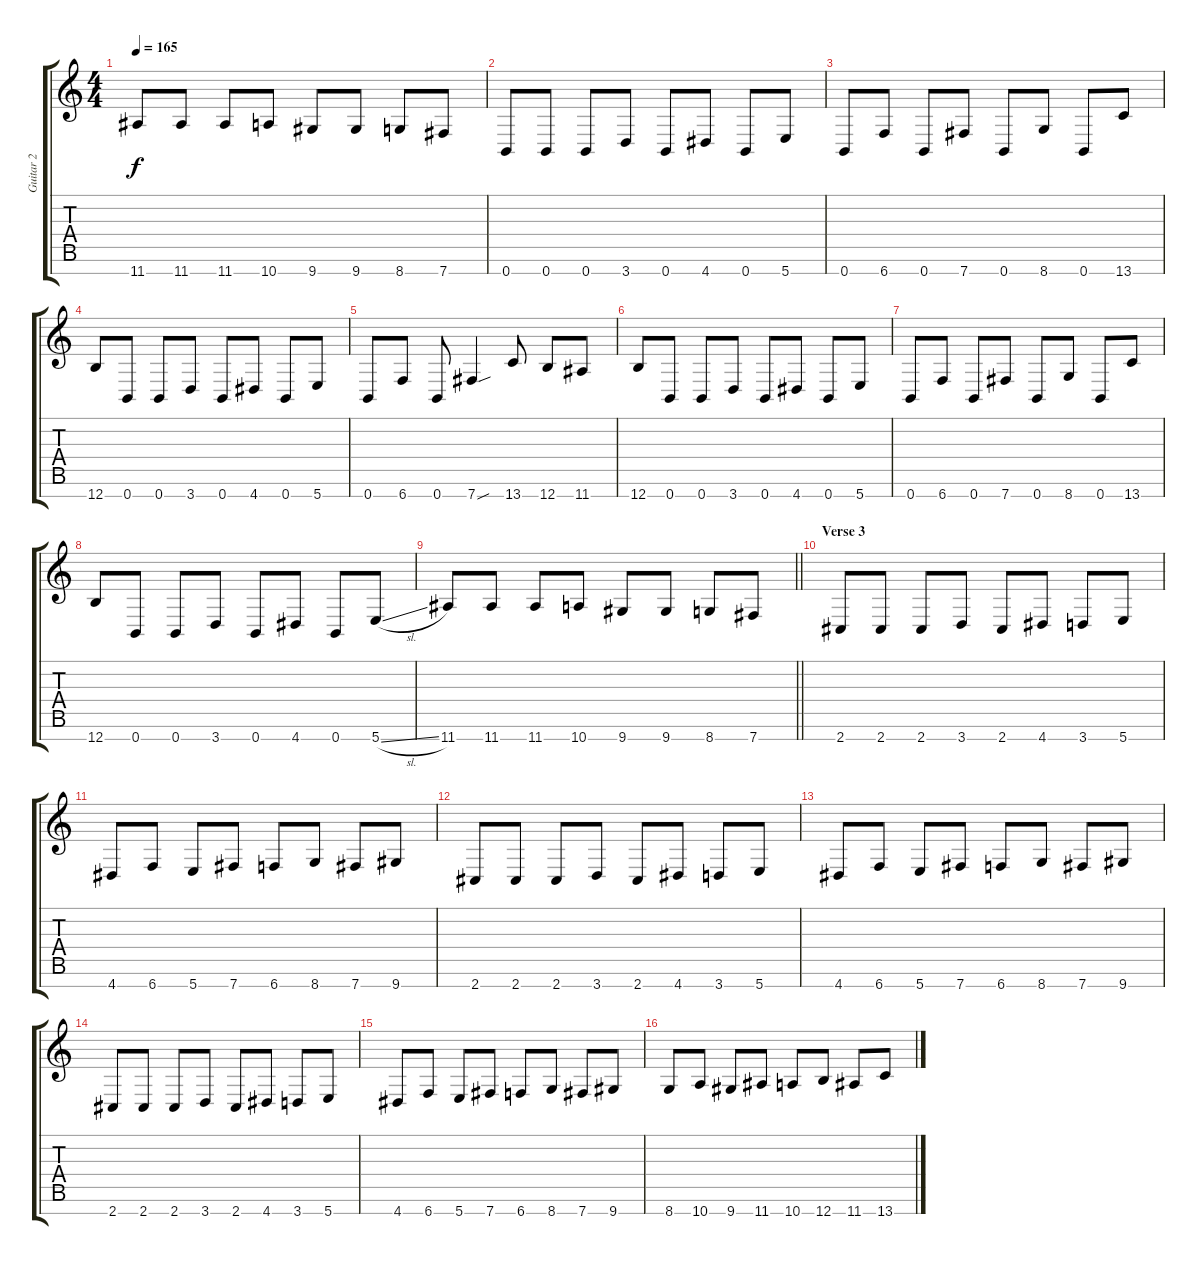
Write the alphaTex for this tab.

\track ("Guitar 2" "Guitar 2") {instrument distortionguitar}
\staff {score tabs}
\tuning (E4 B3 G3 D3 A2 E2 B1) {hide}
\ts (4 4)
\tempo 165
\clef g2
\ks c
11.7.8{dy f} 11.7.8 11.7.8 10.7.8 9.7.8 9.7.8 8.7.8 7.7.8 |
0.7.8 0.7.8 0.7.8 3.7.8 0.7.8 4.7.8 0.7.8 5.7.8 |
0.7.8 6.7.8 0.7.8 7.7.8 0.7.8 8.7.8 0.7.8 13.7.8 |
12.7.8 0.7.8 0.7.8 3.7.8 0.7.8 4.7.8 0.7.8 5.7.8 |
0.7.8 6.7.8 0.7.8 7.7{sou}.4 13.7.8 12.7.8 11.7.8 |
12.7.8 0.7.8 0.7.8 3.7.8 0.7.8 4.7.8 0.7.8 5.7.8 |
0.7.8 6.7.8 0.7.8 7.7.8 0.7.8 8.7.8 0.7.8 13.7.8 |
12.7.8 0.7.8 0.7.8 3.7.8 0.7.8 4.7.8 0.7.8 5.7{sl}.8 |
\barLineRight lightlight
11.7.8 11.7.8 11.7.8 10.7.8 9.7.8 9.7.8 8.7.8 7.7.8 |
\section ("" "Verse 3")
2.7.8 2.7.8 2.7.8 3.7.8 2.7.8 4.7.8 3.7.8 5.7.8 |
4.7.8 6.7.8 5.7.8 7.7.8 6.7.8 8.7.8 7.7.8 9.7.8 |
2.7.8 2.7.8 2.7.8 3.7.8 2.7.8 4.7.8 3.7.8 5.7.8 |
4.7.8 6.7.8 5.7.8 7.7.8 6.7.8 8.7.8 7.7.8 9.7.8 |
2.7.8 2.7.8 2.7.8 3.7.8 2.7.8 4.7.8 3.7.8 5.7.8 |
4.7.8 6.7.8 5.7.8 7.7.8 6.7.8 8.7.8 7.7.8 9.7.8 |
8.7.8 10.7.8 9.7.8 11.7.8 10.7.8 12.7.8 11.7.8 13.7.8
